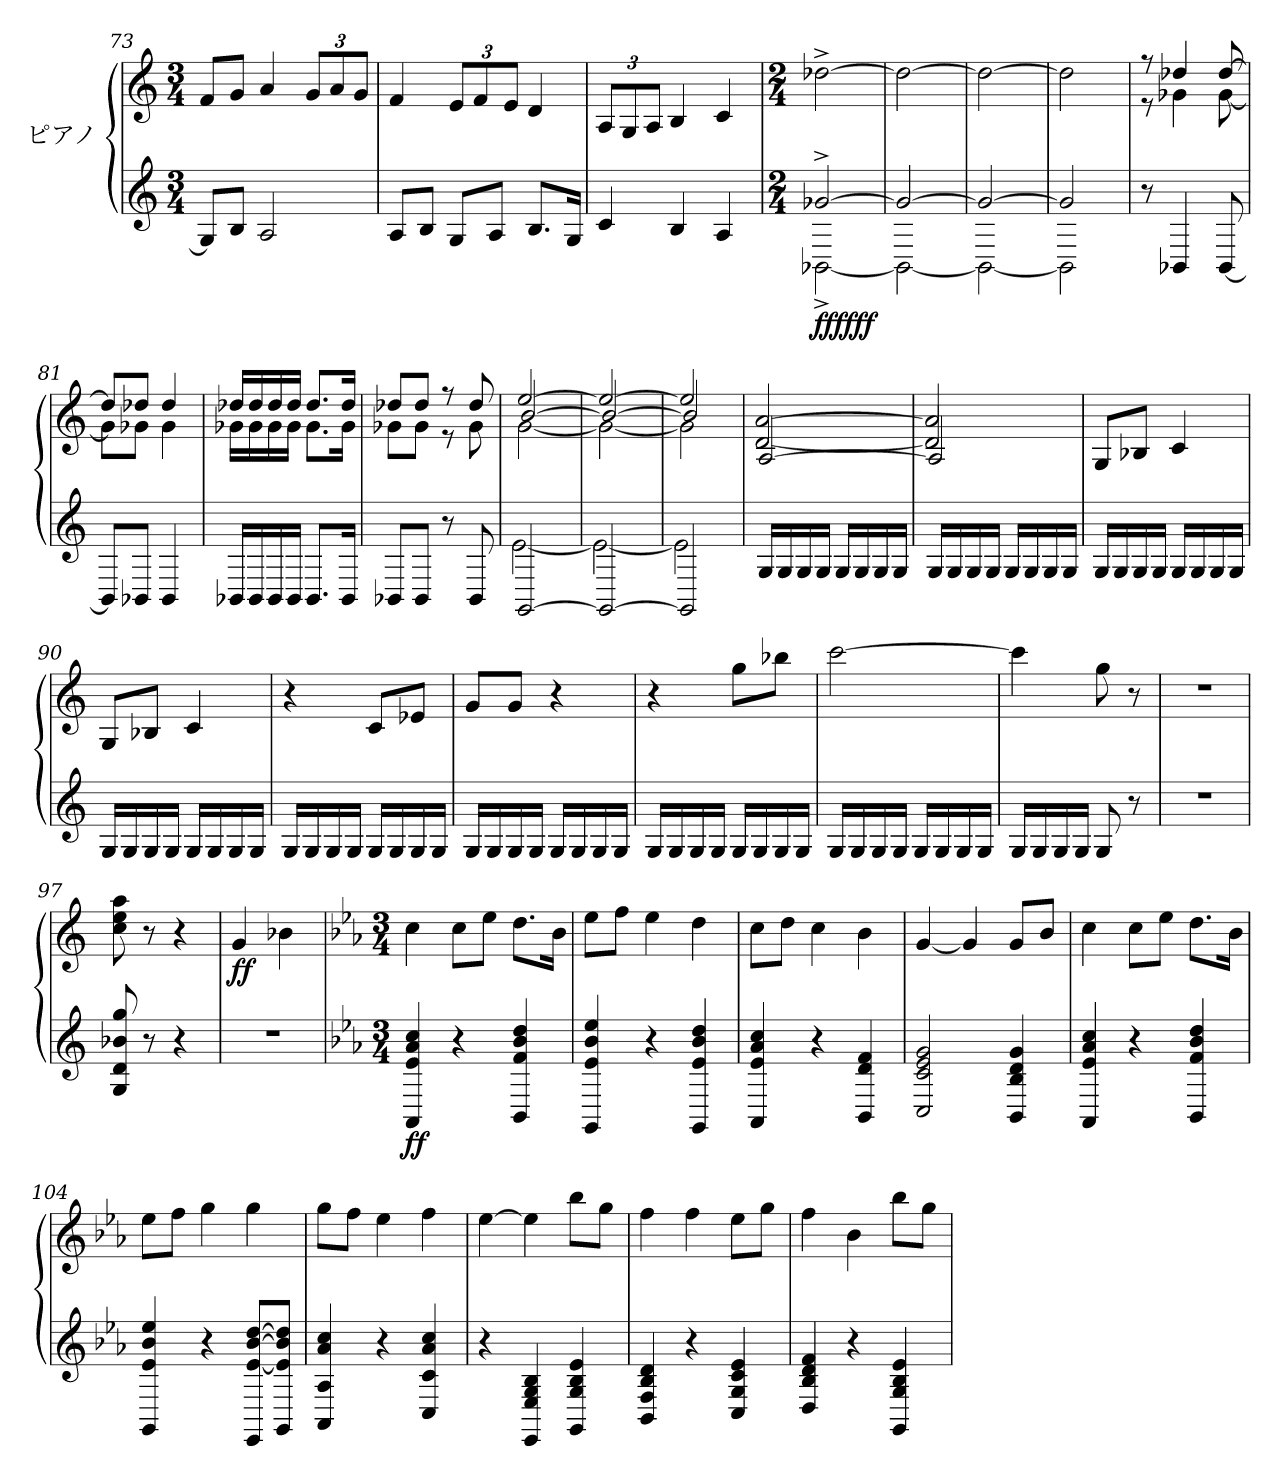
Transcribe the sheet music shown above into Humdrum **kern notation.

**kern	**kern	**dynam
*part1	*part1	*part1
*staff2	*staff1	*staff1/2
*I"ピアノ	*	*
*clefG2	*clefG2	*
*k[]	*k[]	*
*M3/4	*M3/4	*
=73	=73	=73
8G/L]	8f/L	.
8B/J	8g/J	.
2A/	4a/	.
*	*Xbrackettup	*
.	12g/L	.
.	12a/	.
.	12g/J	.
=74	=74	=74
8A/L	4f/	.
8B/J	.	.
8G/L	12e/L	.
.	12f/	.
8A/J	.	.
.	12e/J	.
8.B/L	4d/	.
16G/Jk	.	.
=75	=75	=75
4c/	12A/L	.
.	12G/	.
.	12A/J	.
4B/	4B/	.
4A/	4c/	.
!!LO:LB:g=z
=76	=76	=76
*M2/4	*M2/4	*
*	*MM170	*
*^	*	*
!	!	!	!LO:DY:b=2
!	!	!	!LO:DY:n=1:b
[2g-X^/	[2BB-X^\	[2dd-X^\	fff fff
=77	=77	=77	=77
2g-/_	2BB-\_	2dd-\_	.
=78	=78	=78	=78
2g-/_	2BB-\_	2dd-\_	.
=79	=79	=79	=79
2g-/]	2BB-\]	2dd-\]	.
*v	*v	*	*
=80	=80	=80
*	*^	*
8r	8r	8r	.
4BB-X/	4dd-X/	4g-X\	.
[8BB-/	[8dd-/	[8g-\	.
=81	=81	=81	=81
8BB-/L]	8dd-/L]	8g-\L]	.
8BB-X/J	8dd-X/J	8g-X\J	.
4BB-/	4dd-/	4g-\	.
=82	=82	=82	=82
16BB-X/LL	16dd-X/LL	16g-X\LL	.
16BB-/	16dd-/	16g-\	.
16BB-/	16dd-/	16g-\	.
16BB-/JJ	16dd-/JJ	16g-\JJ	.
8.BB-/L	8.dd-/L	8.g-\L	.
16BB-/Jk	16dd-/Jk	16g-\Jk	.
=83	=83	=83	=83
8BB-X/L	8dd-X/L	8g-X\L	.
8BB-/J	8dd-/J	8g-\J	.
8r	8r	8r	.
8BB-/	8dd-/	8g-\	.
=84	=84	=84	=84
*^	*	*^	*
[2GG/	[2e\	[2ee/	[2g\	[2b/	.
=85	=85	=85	=85	=85	=85
2GG/_	2e\_	2ee/_	2g\_	2b/_	.
=86	=86	=86	=86	=86	=86
2GG/]	2e\]	2ee/]	2g\]	2b/]	.
*v	*v	*	*	*	*
!!LO:LB:g=z	!!	!!
=87	=87	=87	=87	=87
*	*MM160	*	*	*
*^	*	*	*	*
!	!	!	!	!	!LO:DY:b=2
!	!	!	!	!	!LO:DY:n=1:b
*v	*v	*	*	*	*
16G/LL	[2A/	[2d/	[2a/	mf mf
16G/	.	.	.	.
16G/	.	.	.	.
16G/JJ	.	.	.	.
16G/LL	.	.	.	.
16G/	.	.	.	.
16G/	.	.	.	.
16G/JJ	.	.	.	.
=88	=88	=88	=88	=88
16G/LL	2A/]	2d/]	2a/]	.
16G/	.	.	.	.
16G/	.	.	.	.
16G/JJ	.	.	.	.
16G/LL	.	.	.	.
16G/	.	.	.	.
16G/	.	.	.	.
16G/JJ	.	.	.	.
*	*v	*v	*v	*
=89	=89	=89
16G/LL	8G/L	.
16G/	.	.
16G/	8B-X/J	.
16G/JJ	.	.
16G/LL	4c/	.
16G/	.	.
16G/	.	.
16G/JJ	.	.
=90	=90	=90
16G/LL	8G/L	.
16G/	.	.
16G/	8B-X/J	.
16G/JJ	.	.
16G/LL	4c/	.
16G/	.	.
16G/	.	.
16G/JJ	.	.
=91	=91	=91
16G/LL	4r	.
16G/	.	.
16G/	.	.
16G/JJ	.	.
*	*MM150	*
16G/LL	8c/L	.
16G/	.	.
16G/	8e-X/J	.
16G/JJ	.	.
!!LO:LB:g=z
=92	=92	=92
16G/LL	8g/L	.
16G/	.	.
16G/	8g/J	.
16G/JJ	.	.
16G/LL	4r	.
16G/	.	.
16G/	.	.
16G/JJ	.	.
=93	=93	=93
16G/LL	4r	.
16G/	.	.
16G/	.	.
16G/JJ	.	.
*	*MM145	*
16G/LL	8gg\L	.
16G/	.	.
16G/	8bb-X\J	.
16G/JJ	.	.
=94	=94	=94
16G/LL	[2ccc\	.
16G/	.	.
16G/	.	.
16G/JJ	.	.
16G/LL	.	.
16G/	.	.
16G/	.	.
16G/JJ	.	.
=95	=95	=95
16G/LL	4ccc\]	.
16G/	.	.
16G/	.	.
16G/JJ	.	.
*	*MM140	*
8G/	8gg\	.
8r	8r	.
=96	=96	=96
*	*MM135	*
2r	2r	.
!!LO:LB:g=z
=97	=97	=97
*	*MM130	*
!	!	!LO:DY:b=2
!	!	!LO:DY:n=1:b
8G/ 8d/ 8b-X/ 8gg/	8cc\ 8ee\ 8aa\	mp mp
8r	8r	.
4r	4r	.
=98	=98	=98
*	*MM120	*
!	!	!LO:DY:b
2r	4g/	ff
.	4b-X\	.
=99	=99	=99
*k[b-e-a-]	*k[b-e-a-]	*
*M3/4	*M3/4	*
*	*MM75	*
!	!	!LO:DY:b=2
4AA-/ 4e-/ 4a-/ 4cc/	4cc\	ff
4r	8cc\L	.
.	8ee-\J	.
4BB-/ 4f/ 4b-/ 4dd/	8.dd\L	.
.	16b-\Jk	.
=100	=100	=100
4GG/ 4e-/ 4b-/ 4ee-/	8ee-\L	.
.	8ff\J	.
4r	4ee-\	.
4GG/ 4e-/ 4b-/ 4dd/	4dd\	.
=101	=101	=101
4AA-/ 4e-/ 4a-/ 4cc/	8cc\L	.
.	8dd\J	.
4r	4cc\	.
4BB-/ 4d/ 4f/	4b-\	.
=102	=102	=102
2C/ 2c/ 2e-/ 2g/	[4g/	.
.	4g/]	.
4BB-/ 4B-/ 4d/ 4g/	8g/L	.
.	8b-/J	.
=103	=103	=103
4AA-/ 4e-/ 4a-/ 4cc/	4cc\	.
4r	8cc\L	.
.	8ee-\J	.
4BB-/ 4f/ 4b-/ 4dd/	8.dd\L	.
.	16b-\Jk	.
=104	=104	=104
4GG/ 4e-/ 4b-/ 4ee-/	8ee-\L	.
.	8ff\J	.
4r	4gg\	.
8EE-/ [8e-/ [8b-/ [8dd/L	4gg\	.
8GG/ 8e-/] 8b-/] 8dd/]J	.	.
!!LO:PB:g=z
=105	=105	=105
4AA-/ 4A-/ 4a-/ 4cc/	8gg\L	.
.	8ff\J	.
4r	4ee-\	.
4C/ 4c/ 4a-/ 4cc/	4ff\	.
=106	=106	=106
4r	[4ee-\	.
4EE-/ 4E-/ 4G/ 4B-/	4ee-\]	.
4GG/ 4G/ 4B-/ 4e-/	8bb-\L	.
.	8gg\J	.
=107	=107	=107
4BB-/ 4F/ 4B-/ 4d/	4ff\	.
4r	4ff\	.
4C/ 4G/ 4c/ 4e-/	8ee-\L	.
.	8gg\J	.
=108	=108	=108
4D/ 4B-/ 4d/ 4f/	4ff\	.
4r	4b-\	.
4GG/ 4G/ 4B-/ 4e-/	8bb-\L	.
.	8gg\J	.
=	=	=
*-	*-	*-
